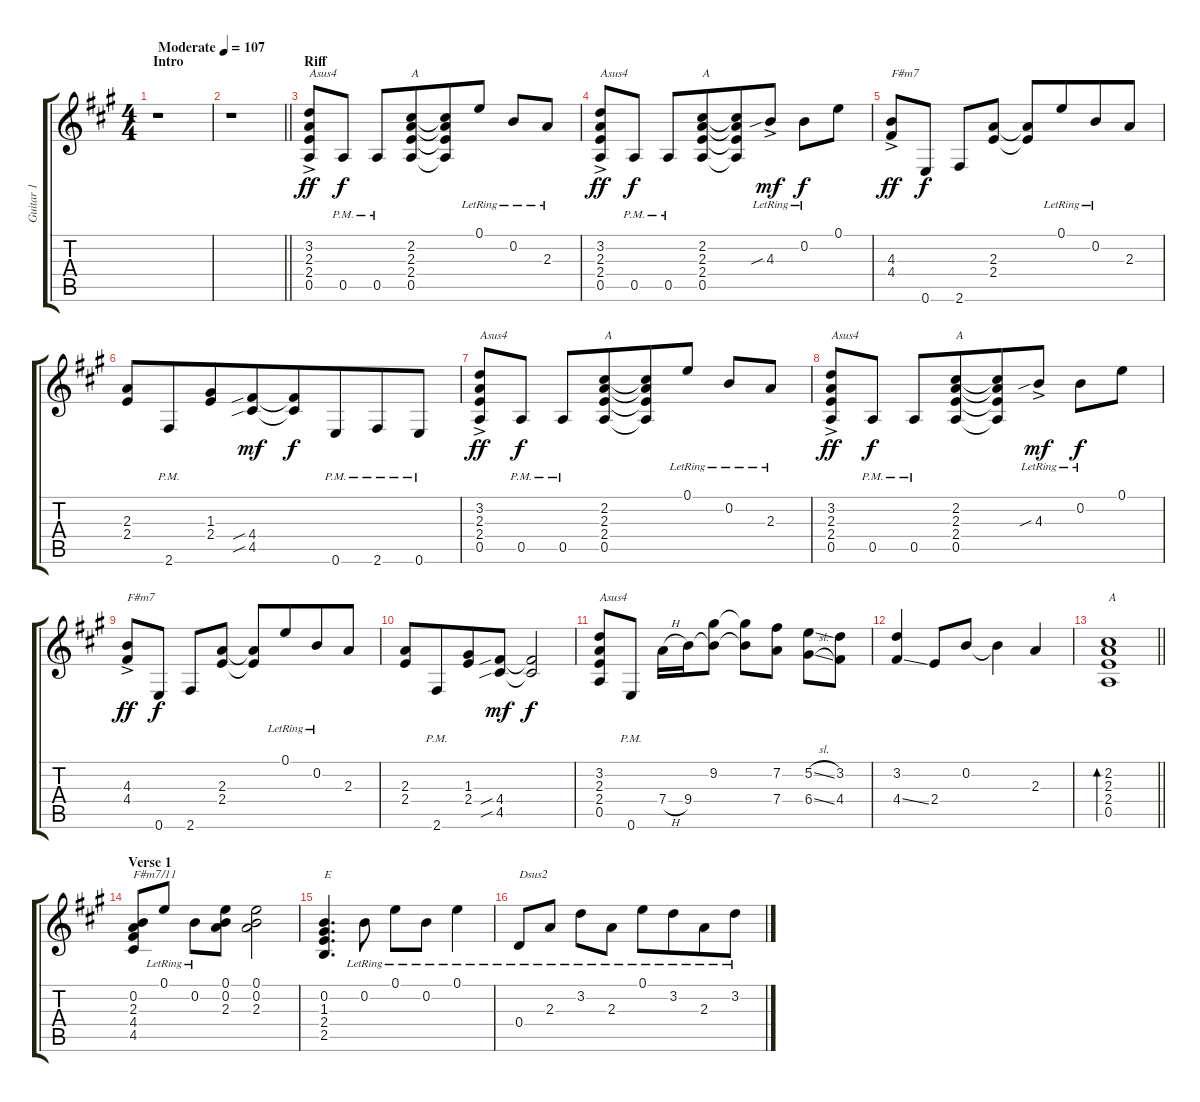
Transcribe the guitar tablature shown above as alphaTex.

\track ("Guitar 1" "Guitar 1") {instrument overdrivenguitar}
\staff {score tabs}
\tuning (E4 B3 G3 D3 A2 E2) {hide}
\ts (4 4)
\section ("" "Intro")
\tempo (107 "Moderate")
\clef g2
\ks a
r.1{dy ff instrument overdrivenguitar} |
\barLineRight lightlight
r.1 |
\section ("" "Riff")
(3.2 2.3 2.4 0.5{ac}).8{txt "Asus4"} 0.5{pm}.8{dy f} 0.5{pm}.8 (2.2 2.3 2.4 0.5).8{txt "A" beam merge} (2.2{t} 2.3{t} 2.4{t} 0.5{t}).8{beam merge} 0.1{lr}.8 0.2{lr}.8{beam merge} 2.3{lr}.8 |
(3.2 2.3 2.4 0.5{ac}).8{txt "Asus4" dy ff} 0.5{pm}.8{dy f} 0.5{pm}.8 (2.2 2.3 2.4 0.5).8{txt "A" beam merge} (2.2{t} 2.3{t} 2.4{t} 0.5{t}).8 4.3{sib ac lr}.8{dy mf} 0.2{lr}.8{dy f beam merge} 0.1.8 |
(4.3{ac} 4.4{ac}).8{txt "F#m7" dy ff beam merge} 0.6.8{dy f} 2.6.8 (2.3 2.4).8 (2.3{t} 2.4{t}).8{beam merge} 0.1{lr}.8{beam merge} 0.2{lr}.8 2.3.8 |
(2.3 2.4).8{beam merge} 2.6{pm}.8{beam merge} (1.3 2.4).8 (4.4{sib} 4.5{sib}).8{dy mf beam merge} (4.4{t} 4.5{t}).8{dy f} 0.6{pm}.8{beam merge} 2.6{pm}.8 0.6{pm}.8 |
(3.2 2.3 2.4 0.5{ac}).8{txt "Asus4" dy ff} 0.5{pm}.8{dy f} 0.5{pm}.8 (2.2 2.3 2.4 0.5).8{txt "A" beam merge} (2.2{t} 2.3{t} 2.4{t} 0.5{t}).8{beam merge} 0.1{lr}.8 0.2{lr}.8{beam merge} 2.3{lr}.8 |
(3.2 2.3 2.4 0.5{ac}).8{txt "Asus4" dy ff} 0.5{pm}.8{dy f} 0.5{pm}.8 (2.2 2.3 2.4 0.5).8{txt "A" beam merge} (2.2{t} 2.3{t} 2.4{t} 0.5{t}).8 4.3{sib ac lr}.8{dy mf} 0.2{lr}.8{dy f beam merge} 0.1.8 |
(4.3{ac} 4.4{ac}).8{txt "F#m7" dy ff beam merge} 0.6.8{dy f} 2.6.8 (2.3 2.4).8 (2.3{t} 2.4{t}).8{beam merge} 0.1{lr}.8{beam merge} 0.2{lr}.8 2.3.8 |
(2.3 2.4).8{beam merge} 2.6{pm}.8{beam merge} (1.3 2.4).8 (4.4{sib} 4.5{sib}).8{dy mf beam merge} (4.4{t} 4.5{t}).2{dy f} |
(3.2 2.3 2.4 0.5).8{txt "Asus4"} 0.6{pm}.8 7.4{h}.16 9.4.16{beam merge} (9.2 9.4{t}).8 (9.2{t} 9.4{t}).8 (7.2 7.4).8 (5.2{sl} 6.4{sl}).8 (3.2 4.4).8 |
(3.2 4.4{ss}).4 2.4.8{beam merge} 0.2.8 0.2{t}.4 2.3.4 |
\barLineRight lightlight
(2.2 2.3 2.4 0.5).1{bd 120 txt "A"} |
\section ("" "Verse 1")
(0.2 2.3 4.4 4.5).8{txt "F#m7/11" instrument electricguitarclean} 0.1{lr}.8 0.2{lr}.8 (0.1 0.2 2.3).8{beam merge} (0.1 0.2 2.3).2 |
(0.2 1.3 2.4 2.5).4{d txt "E"} 0.2{lr}.8 0.1{lr}.8{beam merge} 0.2{lr}.8{beam merge} 0.1{lr}.4 |
0.4{lr}.8{txt "Dsus2" beam merge} 2.3{lr}.8 3.2{lr}.8 2.3{lr}.8 0.1{lr}.8{beam merge} 3.2{lr}.8{beam merge} 2.3{lr}.8 3.2{lr}.8
